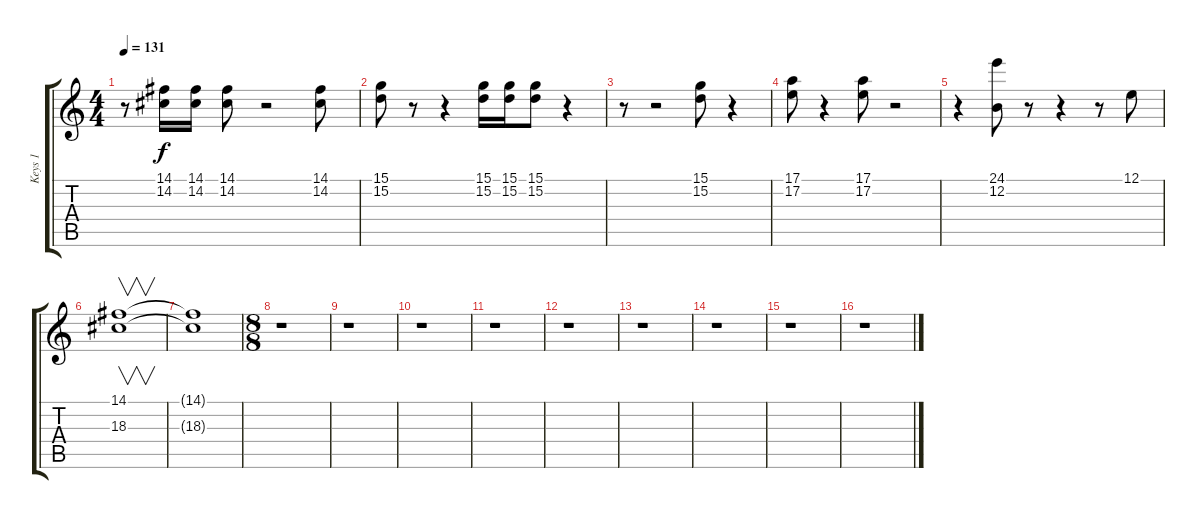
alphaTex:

\track ("Keys 1" "Keys 1") {instrument synthstrings1}
\staff {score tabs}
\tuning (E4 B3 G3 D3 A2 E2) {hide}
\ts (4 4)
\tempo 131
\clef g2
\ks c
r.8{dy f} (14.1 14.2).16 (14.1 14.2).16 (14.1 14.2).8 r.2 (14.1 14.2).8 |
(15.1 15.2).8 r.8 r.4 (15.1 15.2).16 (15.1 15.2).16 (15.1 15.2).8 r.4 |
r.8 r.2 (15.1 15.2).8 r.4 |
(17.1 17.2).8 r.4 (17.1 17.2).8 r.2 |
r.4 (24.1 12.2).8 r.8 r.4 r.8 12.1.8 |
(14.1 18.3).1{v} |
(14.1{t} 18.3{t}).1 |
\ts (8 8)
r.1 |
r.1 |
r.1 |
r.1 |
r.1 |
r.1 |
r.1 |
r.1 |
r.1
